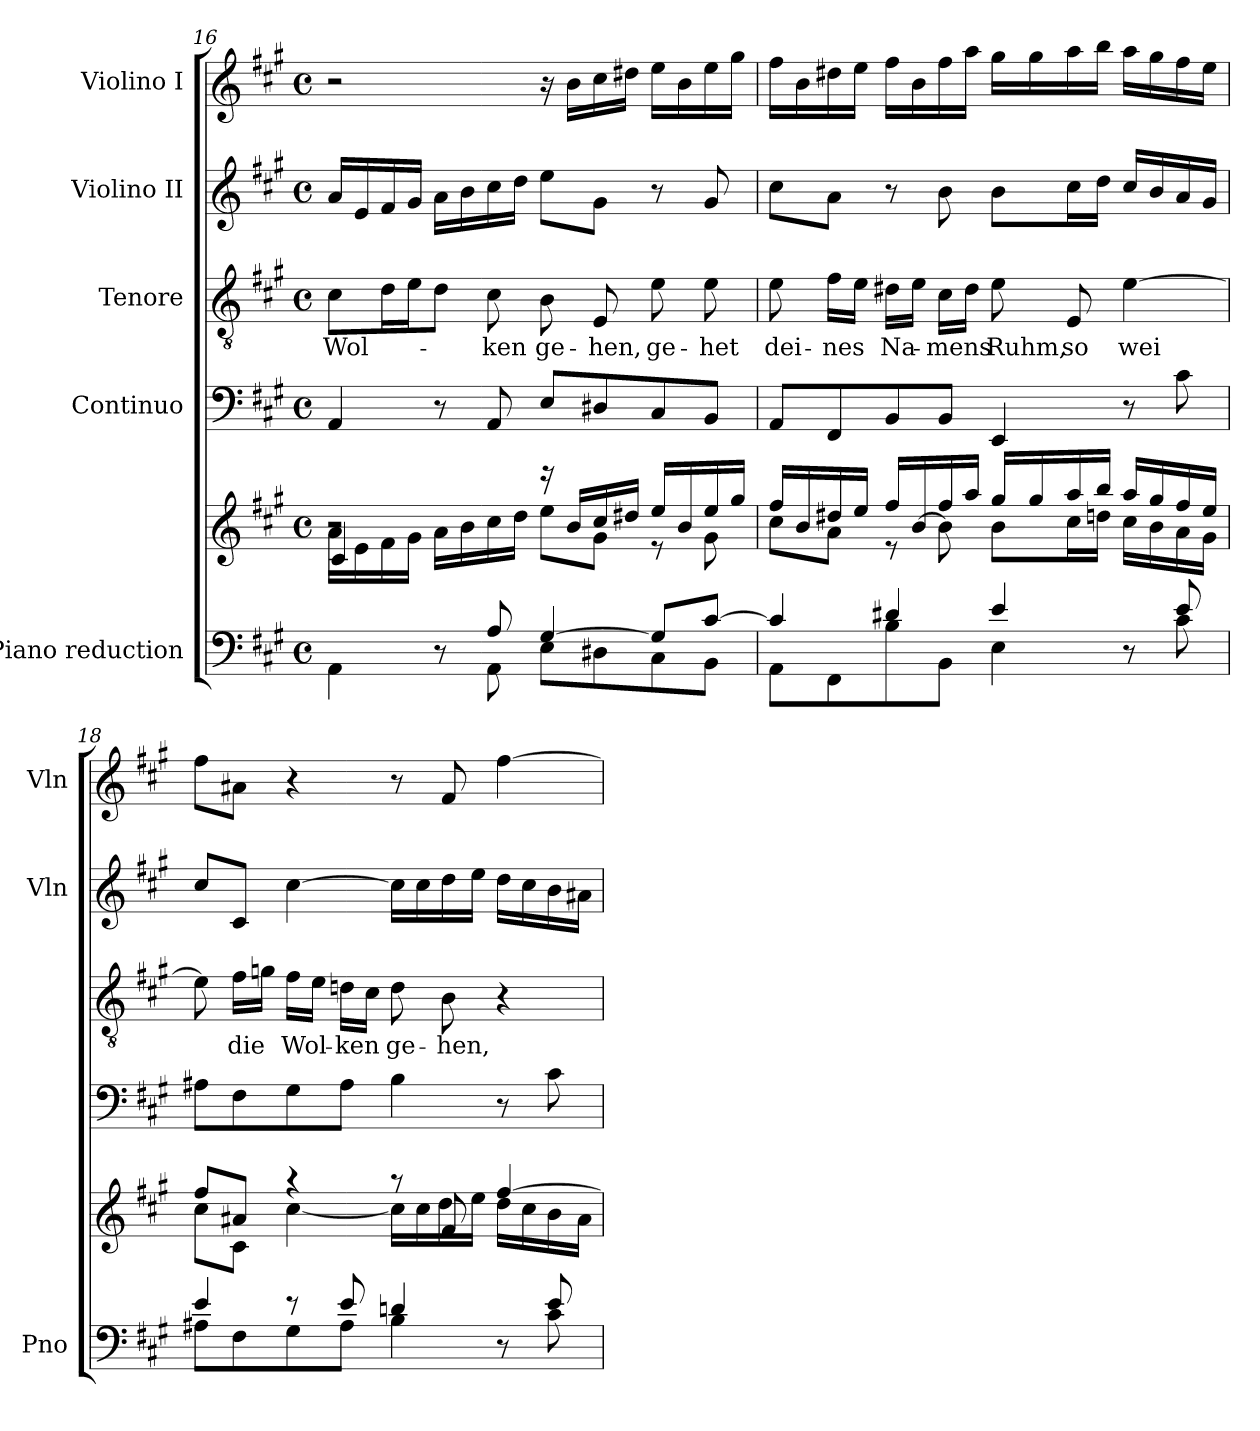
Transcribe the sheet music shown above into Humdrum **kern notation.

**kern	**kern	**kern	**kern	**text	**kern	**kern
*part5	*part5	*part4	*part3	*part3	*part2	*part1
*staff6	*staff5	*staff4	*staff3	*staff3	*staff2	*staff1
*I"Piano reduction	*	*I"Continuo	*I"Tenore	*	*I"Violino II	*I"Violino I
*I'Pno	*	*	*	*	*I'Vln	*I'Vln
!!LO:LB:g=z
*clefF4	*clefG2	*clefF4	*clefGv2	*	*clefG2	*clefG2
*k[f#c#g#]	*k[f#c#g#]	*k[f#c#g#]	*k[f#c#g#]	*	*k[f#c#g#]	*k[f#c#g#]
*M4/4	*M4/4	*M4/4	*M4/4	*	*M4/4	*M4/4
*met(c)	*met(c)	*met(c)	*met(c)	*	*met(c)	*met(c)
=16	=16	=16	=16	=16	=16	=16
*^	*^	*	*	*	*	*
*	*	*	*^	*	*	*	*	*
!	!	!	!	!	!	!	!LO:LY:b	!	!
4ryy	4AA\	2r	16a\LL	4c#/	4AA/	8c#\L	Wol-	16a/LL	2r
.	.	.	16e\	.	.	.	.	16e/	.
.	.	.	16f#\	.	.	16d\L	.	16f#/	.
.	.	.	16g#\JJ	.	.	16e\J	.	16g#/JJ	.
8r	8ryy	.	16a\LL	2.ryy	8r	8d\J	.	16a\LL	.
.	.	.	16b\	.	.	.	.	16b\	.
!	!	!	!	!	!	!	!LO:LY:b	!	!
8A/	8AA\	.	16cc#\	.	8AA/	8c#\	-ken	16cc#\	.
.	.	.	16dd\JJ	.	.	.	.	16dd\JJ	.
!	!	!	!	!	!	!	!LO:LY:b	!	!
[4G#/	8E\L	16r	8ee\L	.	8E/L	8B\	ge-	8ee\L	16r
.	.	16b/LL	.	.	.	.	.	.	16b\LL
!	!	!	!	!	!	!	!LO:LY:b	!	!
.	8D#X\	16cc#/	8g#\J	.	8D#X/	8E/	-hen,	8g#\J	16cc#\
.	.	16dd#X/JJ	.	.	.	.	.	.	16dd#X\JJ
!	!	!	!	!	!	!	!LO:LY:b	!	!
8G#/L]	8C#\	16ee/LL	8r	.	8C#/	8e\	ge-	8r	16ee\LL
.	.	16b/	.	.	.	.	.	.	16b\
!	!	!	!	!	!	!	!LO:LY:b	!	!
[8c#/J	8BB\J	16ee/	8g#\	.	8BB/J	8e\	-het	8g#/	16ee\
.	.	16gg#/JJ	.	.	.	.	.	.	16gg#\JJ
*	*	*	*v	*v	*	*	*	*	*
=17	=17	=17	=17	=17	=17	=17	=17	=17
!	!	!	!	!	!	!LO:LY:b	!	!
4c#/]	8AA\L	16ff#/LL	8cc#\L	8AA/L	8e\	dei-	8cc#\L	16ff#\LL
.	.	16b/	.	.	.	.	.	16b\
!	!	!	!	!	!	!LO:LY:b	!	!
.	8FF#\	16dd#X/	8a\J	8FF#/	16f#\LL	-nes	8a\J	16dd#X\
.	.	16ee/JJ	.	.	16e\JJ	.	.	16ee\JJ
!	!	!	!	!	!	!LO:LY:b	!	!
4d#X/	8B\	16ff#/LL	8r	8BB/	16d#X\LL	Na-	8r	16ff#\LL
.	.	[<16b/	.	.	16e\JJ	.	.	16b\
!	!	!	!	!	!	!LO:LY:b	!	!
.	8BB\J	16ff#/	8b\]	8BB/J	16c#\LL	-mens	8b\	16ff#\
.	.	16aa/JJ	.	.	16d#\JJ	.	.	16aa\JJ
!	!	!	!	!	!	!LO:LY:b	!	!
4e/	4E\	16gg#/LL	8b\L	4EE/	8e\	Ruhm,	8b\L	16gg#\LL
.	.	16gg#/	.	.	.	.	.	16gg#\
!	!	!	!	!	!	!LO:LY:b	!	!
.	.	16aa/	16cc#\L	.	8E/	so	16cc#\L	16aa\
.	.	16bb/JJ	16ddn\JJ	.	.	.	16dd\JJ	16bb\JJ
!	!	!	!	!	!	!LO:LY:b	!	!
8r	8ryy	16aa/LL	16cc#\LL	8r	[4e\	wei	16cc#/LL	16aa\LL
.	.	16gg#/	16b\	.	.	.	16b/	16gg#\
8e/	8c#\	16ff#/	16a\	8c#\	.	.	16a/	16ff#\
.	.	16ee/JJ	16g#\JJ	.	.	.	16g#/JJ	16ee\JJ
=18	=18	=18	=18	=18	=18	=18	=18	=18
4e/	8A#X\L	8ff#/L	8cc#\L	8A#X\L	8e\]	.	8cc#/L	8ff#\L
!	!	!	!	!	!	!LO:LY:b	!	!
.	8F#\	8a#X/J	8c#\J	8F#\	16f#\LL	die	8c#/J	8a#X\J
.	.	.	.	.	16gn\JJ	.	.	.
!	!	!	!	!	!	!LO:LY:b	!	!
8r	8G#\	4r	[4cc#\	8G#\	16f#\LL	Wol-	[4cc#\	4r
.	.	.	.	.	16e\JJ	.	.	.
!	!	!	!	!	!	!LO:LY:b	!	!
8e/	8A#\J	.	.	8A#\J	16dn\LL	-ken	.	.
.	.	.	.	.	16c#\JJ	.	.	.
!	!	!	!	!	!	!LO:LY:b	!	!
4dn/	4B\	8r	16cc#\LL]	4B\	8d\	ge-	16cc#\LL]	8r
.	.	.	16cc#\	.	.	.	16cc#\	.
!	!	!	!	!	!	!LO:LY:b	!	!
.	.	8f#/	16dd\	.	8B\	-hen,	16dd\	8f#/
.	.	.	16ee\JJ	.	.	.	16ee\JJ	.
8r	8ryy	[4ff#/	16dd\LL	8r	4r	.	16dd\LL	[4ff#\
.	.	.	16cc#\	.	.	.	16cc#\	.
8e/	8c#\	.	16b\	8c#\	.	.	16b\	.
.	.	.	16a#\JJ	.	.	.	16a#X\JJ	.
*v	*v	*	*	*	*	*	*	*
*	*v	*v	*	*	*	*	*
=	=	=	=	=	=	=
*-	*-	*-	*-	*-	*-	*-
